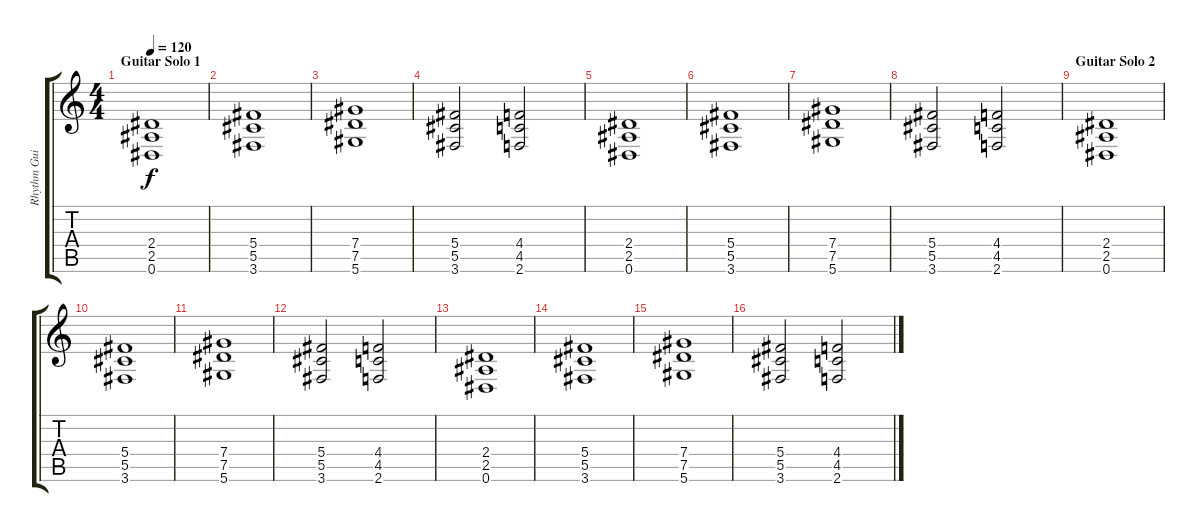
\track ("Rhythm Guitar 2" "Rhythm Gui") {instrument distortionguitar}
\staff {score tabs}
\tuning (Eb4 Bb3 Gb3 Db3 Ab2 Eb2) {hide}
\ts (4 4)
\section ("" "Guitar Solo 1")
\tempo 120
\clef g2
\ks c
(2.4 2.5 0.6).1{dy f} |
(5.4 5.5 3.6).1 |
(7.4 7.5 5.6).1 |
(5.4 5.5 3.6).2 (4.4 4.5 2.6).2 |
(2.4 2.5 0.6).1 |
(5.4 5.5 3.6).1 |
(7.4 7.5 5.6).1 |
(5.4 5.5 3.6).2 (4.4 4.5 2.6).2 |
\section ("" "Guitar Solo 2")
(2.4 2.5 0.6).1 |
(5.4 5.5 3.6).1 |
(7.4 7.5 5.6).1 |
(5.4 5.5 3.6).2 (4.4 4.5 2.6).2 |
(2.4 2.5 0.6).1 |
(5.4 5.5 3.6).1 |
(7.4 7.5 5.6).1 |
(5.4 5.5 3.6).2 (4.4 4.5 2.6).2
